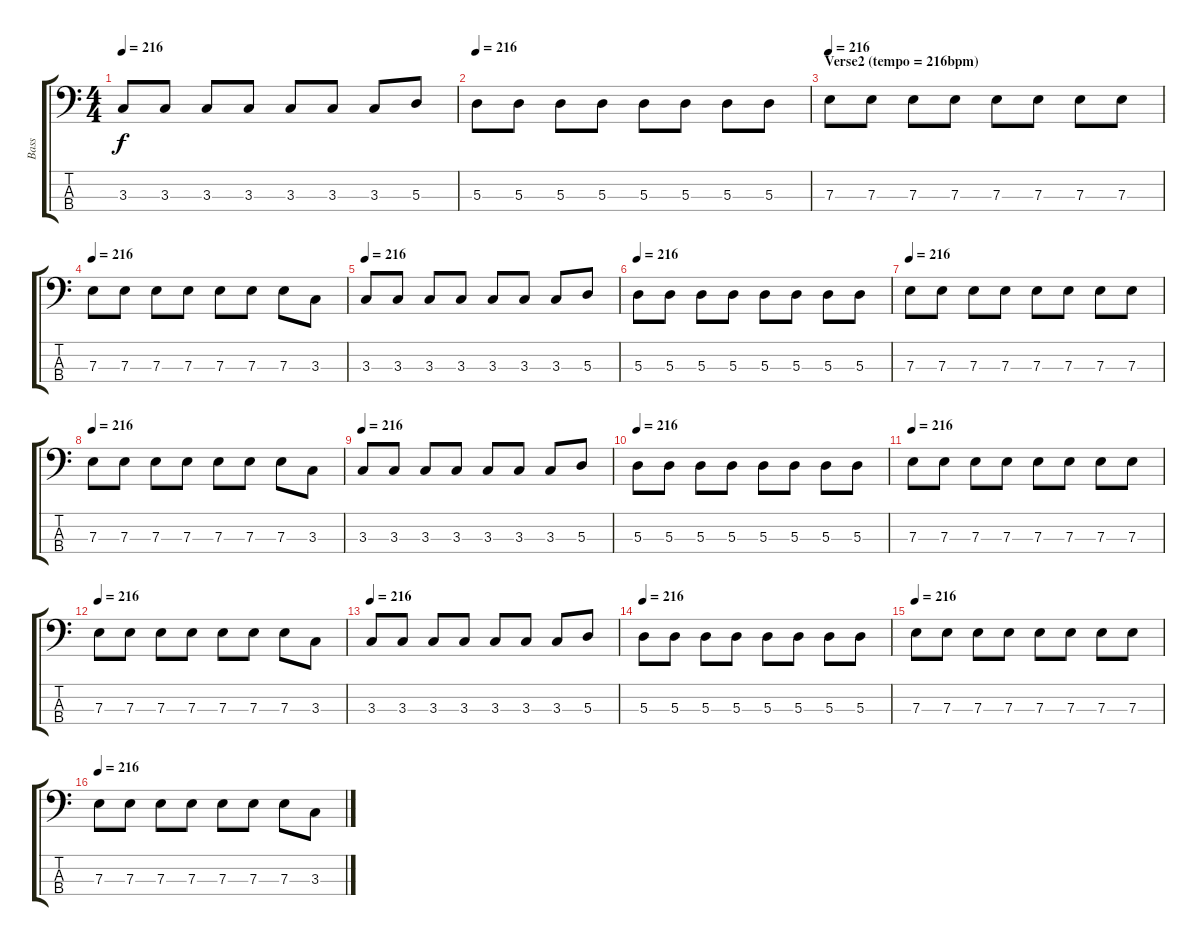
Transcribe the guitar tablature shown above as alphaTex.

\track ("Bass" "Bass") {instrument electricbassfinger}
\staff {score tabs}
\tuning (G2 D2 A1 E1) {hide}
\ts (4 4)
\tempo 216
\clef f4
\ks c
3.3.8{dy f} 3.3.8 3.3.8 3.3.8 3.3.8 3.3.8 3.3.8 5.3.8 |
\tempo 216
5.3.8 5.3.8 5.3.8 5.3.8 5.3.8 5.3.8 5.3.8 5.3.8 |
\section ("" "Verse2 (tempo = 216bpm)")
\tempo 216
7.3.8 7.3.8 7.3.8 7.3.8 7.3.8 7.3.8 7.3.8 7.3.8 |
\tempo 216
7.3.8 7.3.8 7.3.8 7.3.8 7.3.8 7.3.8 7.3.8 3.3.8 |
\tempo 216
3.3.8 3.3.8 3.3.8 3.3.8 3.3.8 3.3.8 3.3.8 5.3.8 |
\tempo 216
5.3.8 5.3.8 5.3.8 5.3.8 5.3.8 5.3.8 5.3.8 5.3.8 |
\tempo 216
7.3.8 7.3.8 7.3.8 7.3.8 7.3.8 7.3.8 7.3.8 7.3.8 |
\tempo 216
7.3.8 7.3.8 7.3.8 7.3.8 7.3.8 7.3.8 7.3.8 3.3.8 |
\tempo 216
3.3.8 3.3.8 3.3.8 3.3.8 3.3.8 3.3.8 3.3.8 5.3.8 |
\tempo 216
5.3.8 5.3.8 5.3.8 5.3.8 5.3.8 5.3.8 5.3.8 5.3.8 |
\tempo 216
7.3.8 7.3.8 7.3.8 7.3.8 7.3.8 7.3.8 7.3.8 7.3.8 |
\tempo 216
7.3.8 7.3.8 7.3.8 7.3.8 7.3.8 7.3.8 7.3.8 3.3.8 |
\tempo 216
3.3.8 3.3.8 3.3.8 3.3.8 3.3.8 3.3.8 3.3.8 5.3.8 |
\tempo 216
5.3.8 5.3.8 5.3.8 5.3.8 5.3.8 5.3.8 5.3.8 5.3.8 |
\tempo 216
7.3.8 7.3.8 7.3.8 7.3.8 7.3.8 7.3.8 7.3.8 7.3.8 |
\tempo 216
7.3.8 7.3.8 7.3.8 7.3.8 7.3.8 7.3.8 7.3.8 3.3.8
